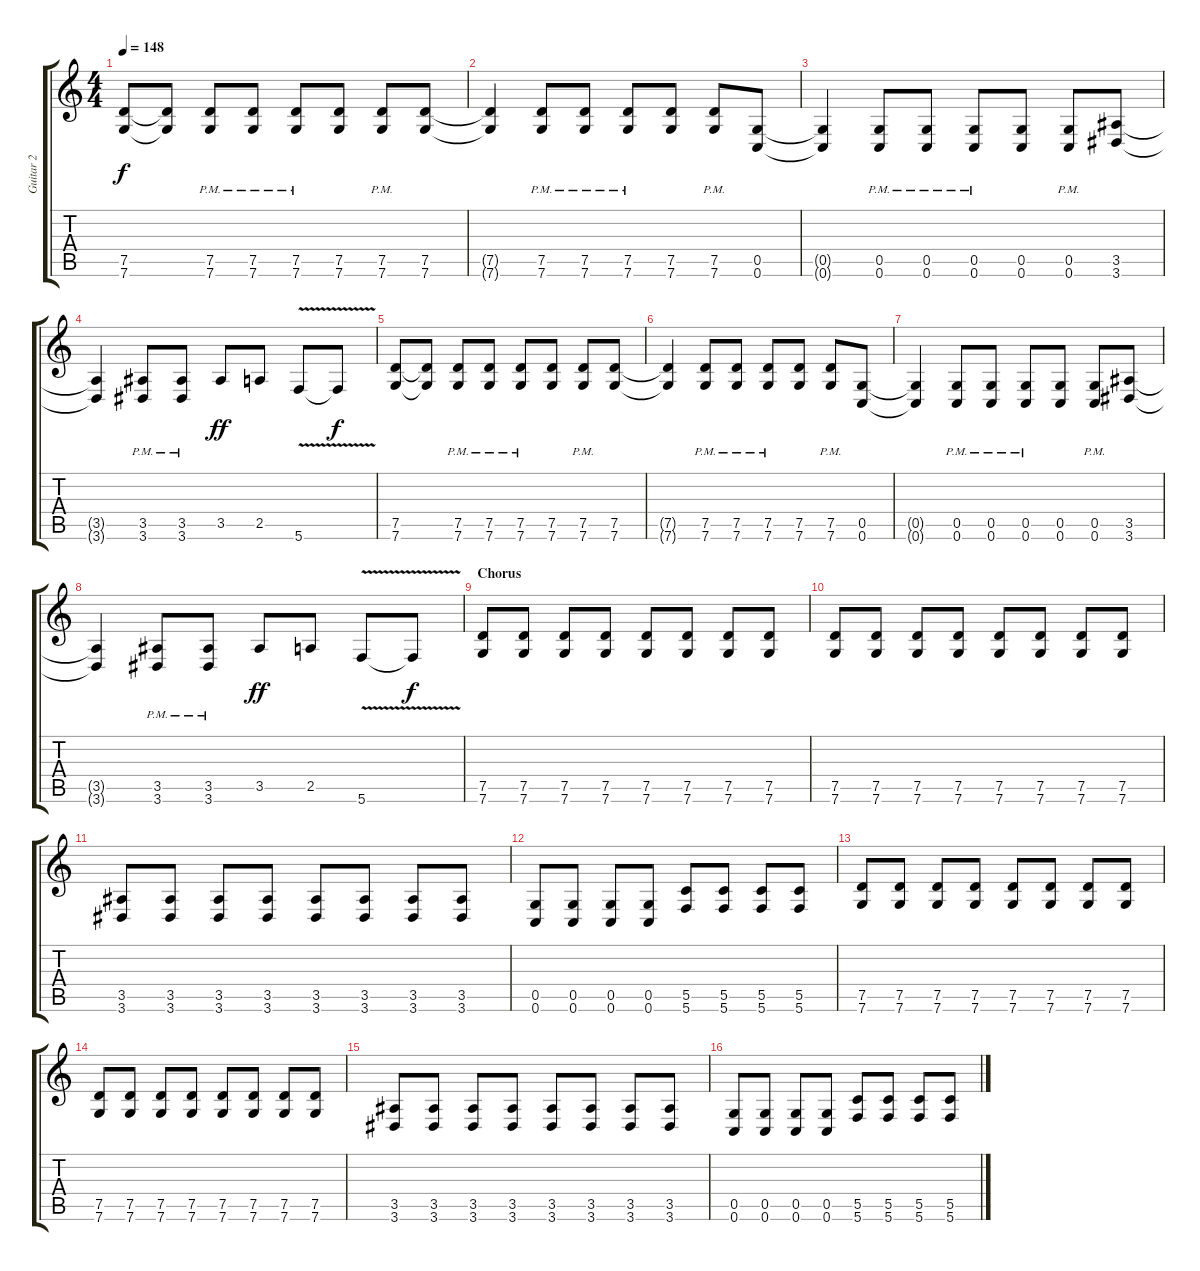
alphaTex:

\track ("Guitar 2" "Guitar 2") {instrument overdrivenguitar}
\staff {score tabs}
\tuning (D4 A3 F3 C3 G2 C2) {hide}
\ts (4 4)
\tempo 148
\clef g2
\ks c
(7.5 7.6).8{dy f} (7.5{t} 7.6{t}).8 (7.5{pm} 7.6{pm}).8 (7.5{pm} 7.6{pm}).8 (7.5{pm} 7.6{pm}).8 (7.5 7.6).8 (7.5{pm} 7.6{pm}).8 (7.5 7.6).8 |
(7.5{t} 7.6{t}).4 (7.5{pm} 7.6{pm}).8 (7.5{pm} 7.6{pm}).8 (7.5{pm} 7.6{pm}).8 (7.5 7.6).8 (7.5{pm} 7.6{pm}).8 (0.5 0.6).8 |
(0.5{t} 0.6{t}).4 (0.5{pm} 0.6{pm}).8 (0.5{pm} 0.6{pm}).8 (0.5{pm} 0.6{pm}).8 (0.5 0.6).8 (0.5{pm} 0.6{pm}).8 (3.5 3.6).8 |
(3.5{t} 3.6{t}).4 (3.5{pm} 3.6{pm}).8 (3.5{pm} 3.6{pm}).8 3.5.8{dy ff} 2.5.8 5.6{v}.8 5.6{t}.8{dy f} |
(7.5 7.6).8 (7.5{t} 7.6{t}).8 (7.5{pm} 7.6{pm}).8 (7.5{pm} 7.6{pm}).8 (7.5{pm} 7.6{pm}).8 (7.5 7.6).8 (7.5{pm} 7.6{pm}).8 (7.5 7.6).8 |
(7.5{t} 7.6{t}).4 (7.5{pm} 7.6{pm}).8 (7.5{pm} 7.6{pm}).8 (7.5{pm} 7.6{pm}).8 (7.5 7.6).8 (7.5{pm} 7.6{pm}).8 (0.5 0.6).8 |
(0.5{t} 0.6{t}).4 (0.5{pm} 0.6{pm}).8 (0.5{pm} 0.6{pm}).8 (0.5{pm} 0.6{pm}).8 (0.5 0.6).8 (0.5{pm} 0.6{pm}).8 (3.5 3.6).8 |
(3.5{t} 3.6{t}).4 (3.5{pm} 3.6{pm}).8 (3.5{pm} 3.6{pm}).8 3.5.8{dy ff} 2.5.8 5.6{v}.8 5.6{t}.8{dy f} |
\section ("" "Chorus")
(7.5 7.6).8 (7.5 7.6).8 (7.5 7.6).8 (7.5 7.6).8 (7.5 7.6).8 (7.5 7.6).8 (7.5 7.6).8 (7.5 7.6).8 |
(7.5 7.6).8 (7.5 7.6).8 (7.5 7.6).8 (7.5 7.6).8 (7.5 7.6).8 (7.5 7.6).8 (7.5 7.6).8 (7.5 7.6).8 |
(3.5 3.6).8 (3.5 3.6).8 (3.5 3.6).8 (3.5 3.6).8 (3.5 3.6).8 (3.5 3.6).8 (3.5 3.6).8 (3.5 3.6).8 |
(0.5 0.6).8 (0.5 0.6).8 (0.5 0.6).8 (0.5 0.6).8 (5.5 5.6).8 (5.5 5.6).8 (5.5 5.6).8 (5.5 5.6).8 |
(7.5 7.6).8 (7.5 7.6).8 (7.5 7.6).8 (7.5 7.6).8 (7.5 7.6).8 (7.5 7.6).8 (7.5 7.6).8 (7.5 7.6).8 |
(7.5 7.6).8 (7.5 7.6).8 (7.5 7.6).8 (7.5 7.6).8 (7.5 7.6).8 (7.5 7.6).8 (7.5 7.6).8 (7.5 7.6).8 |
(3.5 3.6).8 (3.5 3.6).8 (3.5 3.6).8 (3.5 3.6).8 (3.5 3.6).8 (3.5 3.6).8 (3.5 3.6).8 (3.5 3.6).8 |
(0.5 0.6).8 (0.5 0.6).8 (0.5 0.6).8 (0.5 0.6).8 (5.5 5.6).8 (5.5 5.6).8 (5.5 5.6).8 (5.5 5.6).8
